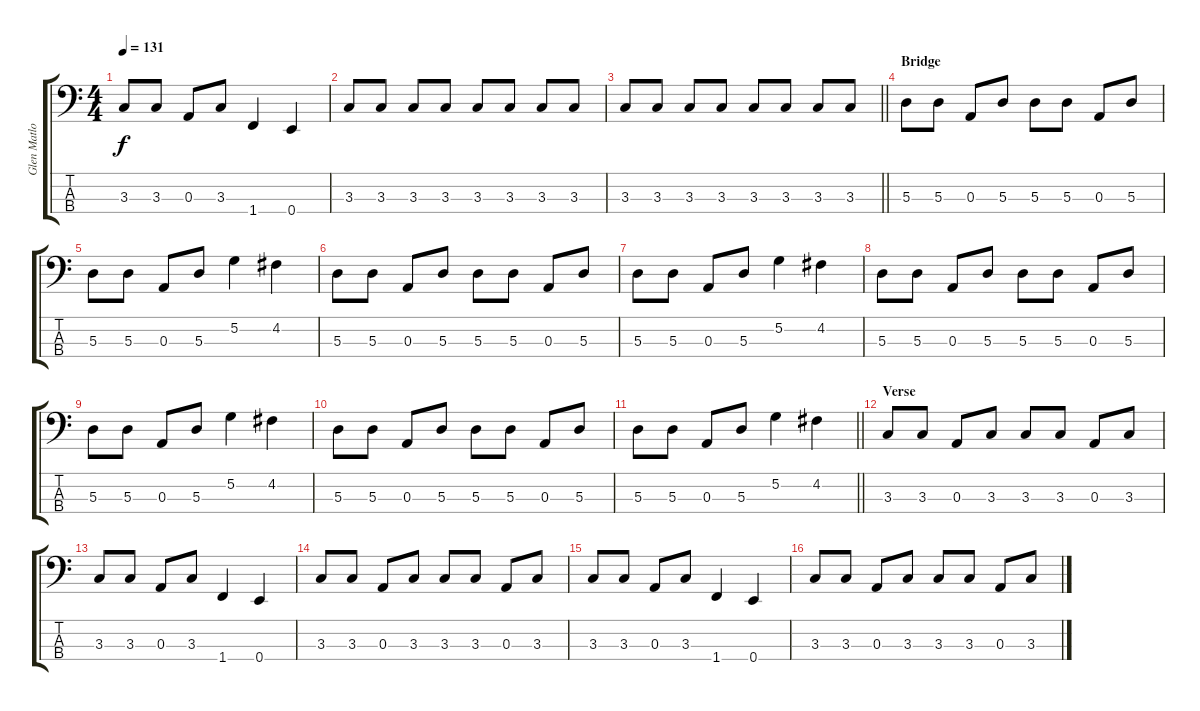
\track ("Glen Matlock" "Glen Matlo") {instrument electricbasspick}
\staff {score tabs}
\tuning (G2 D2 A1 E1) {hide}
\ts (4 4)
\tempo 131
\clef f4
\ks c
3.3.8{dy f} 3.3.8 0.3.8 3.3.8 1.4.4 0.4.4 |
3.3.8 3.3.8 3.3.8 3.3.8 3.3.8 3.3.8 3.3.8 3.3.8 |
\barLineRight lightlight
3.3.8 3.3.8 3.3.8 3.3.8 3.3.8 3.3.8 3.3.8 3.3.8 |
\section ("" "Bridge")
5.3.8 5.3.8 0.3.8 5.3.8 5.3.8 5.3.8 0.3.8 5.3.8 |
5.3.8 5.3.8 0.3.8 5.3.8 5.2.4 4.2.4 |
5.3.8 5.3.8 0.3.8 5.3.8 5.3.8 5.3.8 0.3.8 5.3.8 |
5.3.8 5.3.8 0.3.8 5.3.8 5.2.4 4.2.4 |
5.3.8 5.3.8 0.3.8 5.3.8 5.3.8 5.3.8 0.3.8 5.3.8 |
5.3.8 5.3.8 0.3.8 5.3.8 5.2.4 4.2.4 |
5.3.8 5.3.8 0.3.8 5.3.8 5.3.8 5.3.8 0.3.8 5.3.8 |
\barLineRight lightlight
5.3.8 5.3.8 0.3.8 5.3.8 5.2.4 4.2.4 |
\section ("" "Verse")
3.3.8 3.3.8 0.3.8 3.3.8 3.3.8 3.3.8 0.3.8 3.3.8 |
3.3.8 3.3.8 0.3.8 3.3.8 1.4.4 0.4.4 |
3.3.8 3.3.8 0.3.8 3.3.8 3.3.8 3.3.8 0.3.8 3.3.8 |
3.3.8 3.3.8 0.3.8 3.3.8 1.4.4 0.4.4 |
3.3.8 3.3.8 0.3.8 3.3.8 3.3.8 3.3.8 0.3.8 3.3.8
